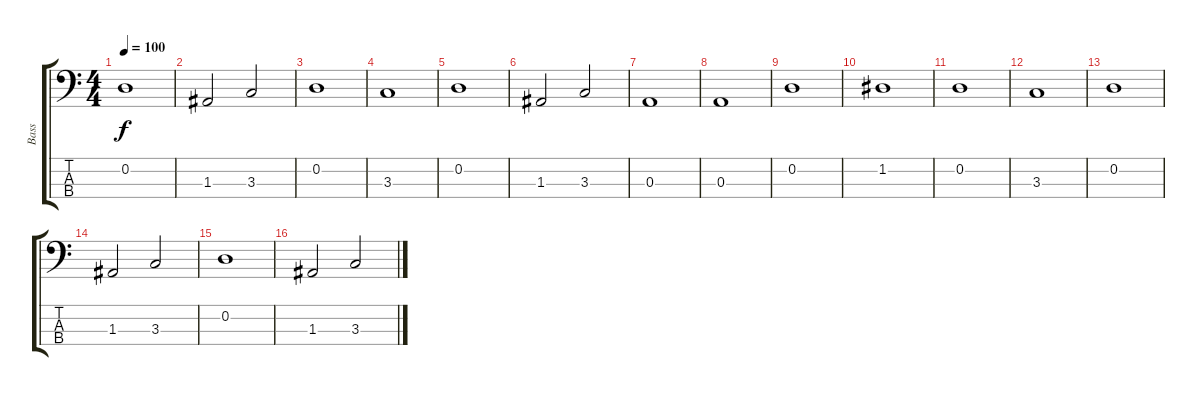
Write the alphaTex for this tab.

\track ("Bass" "Bass") {instrument electricbassfinger}
\staff {score tabs}
\tuning (G2 D2 A1 E1) {hide}
\ts (4 4)
\tempo 100
\clef f4
\ks c
0.2.1{dy f} |
1.3.2 3.3.2 |
0.2.1 |
3.3.1 |
0.2.1 |
1.3.2 3.3.2 |
0.3.1 |
0.3.1 |
0.2.1 |
1.2.1 |
0.2.1 |
3.3.1 |
0.2.1 |
1.3.2 3.3.2 |
0.2.1 |
1.3.2 3.3.2
